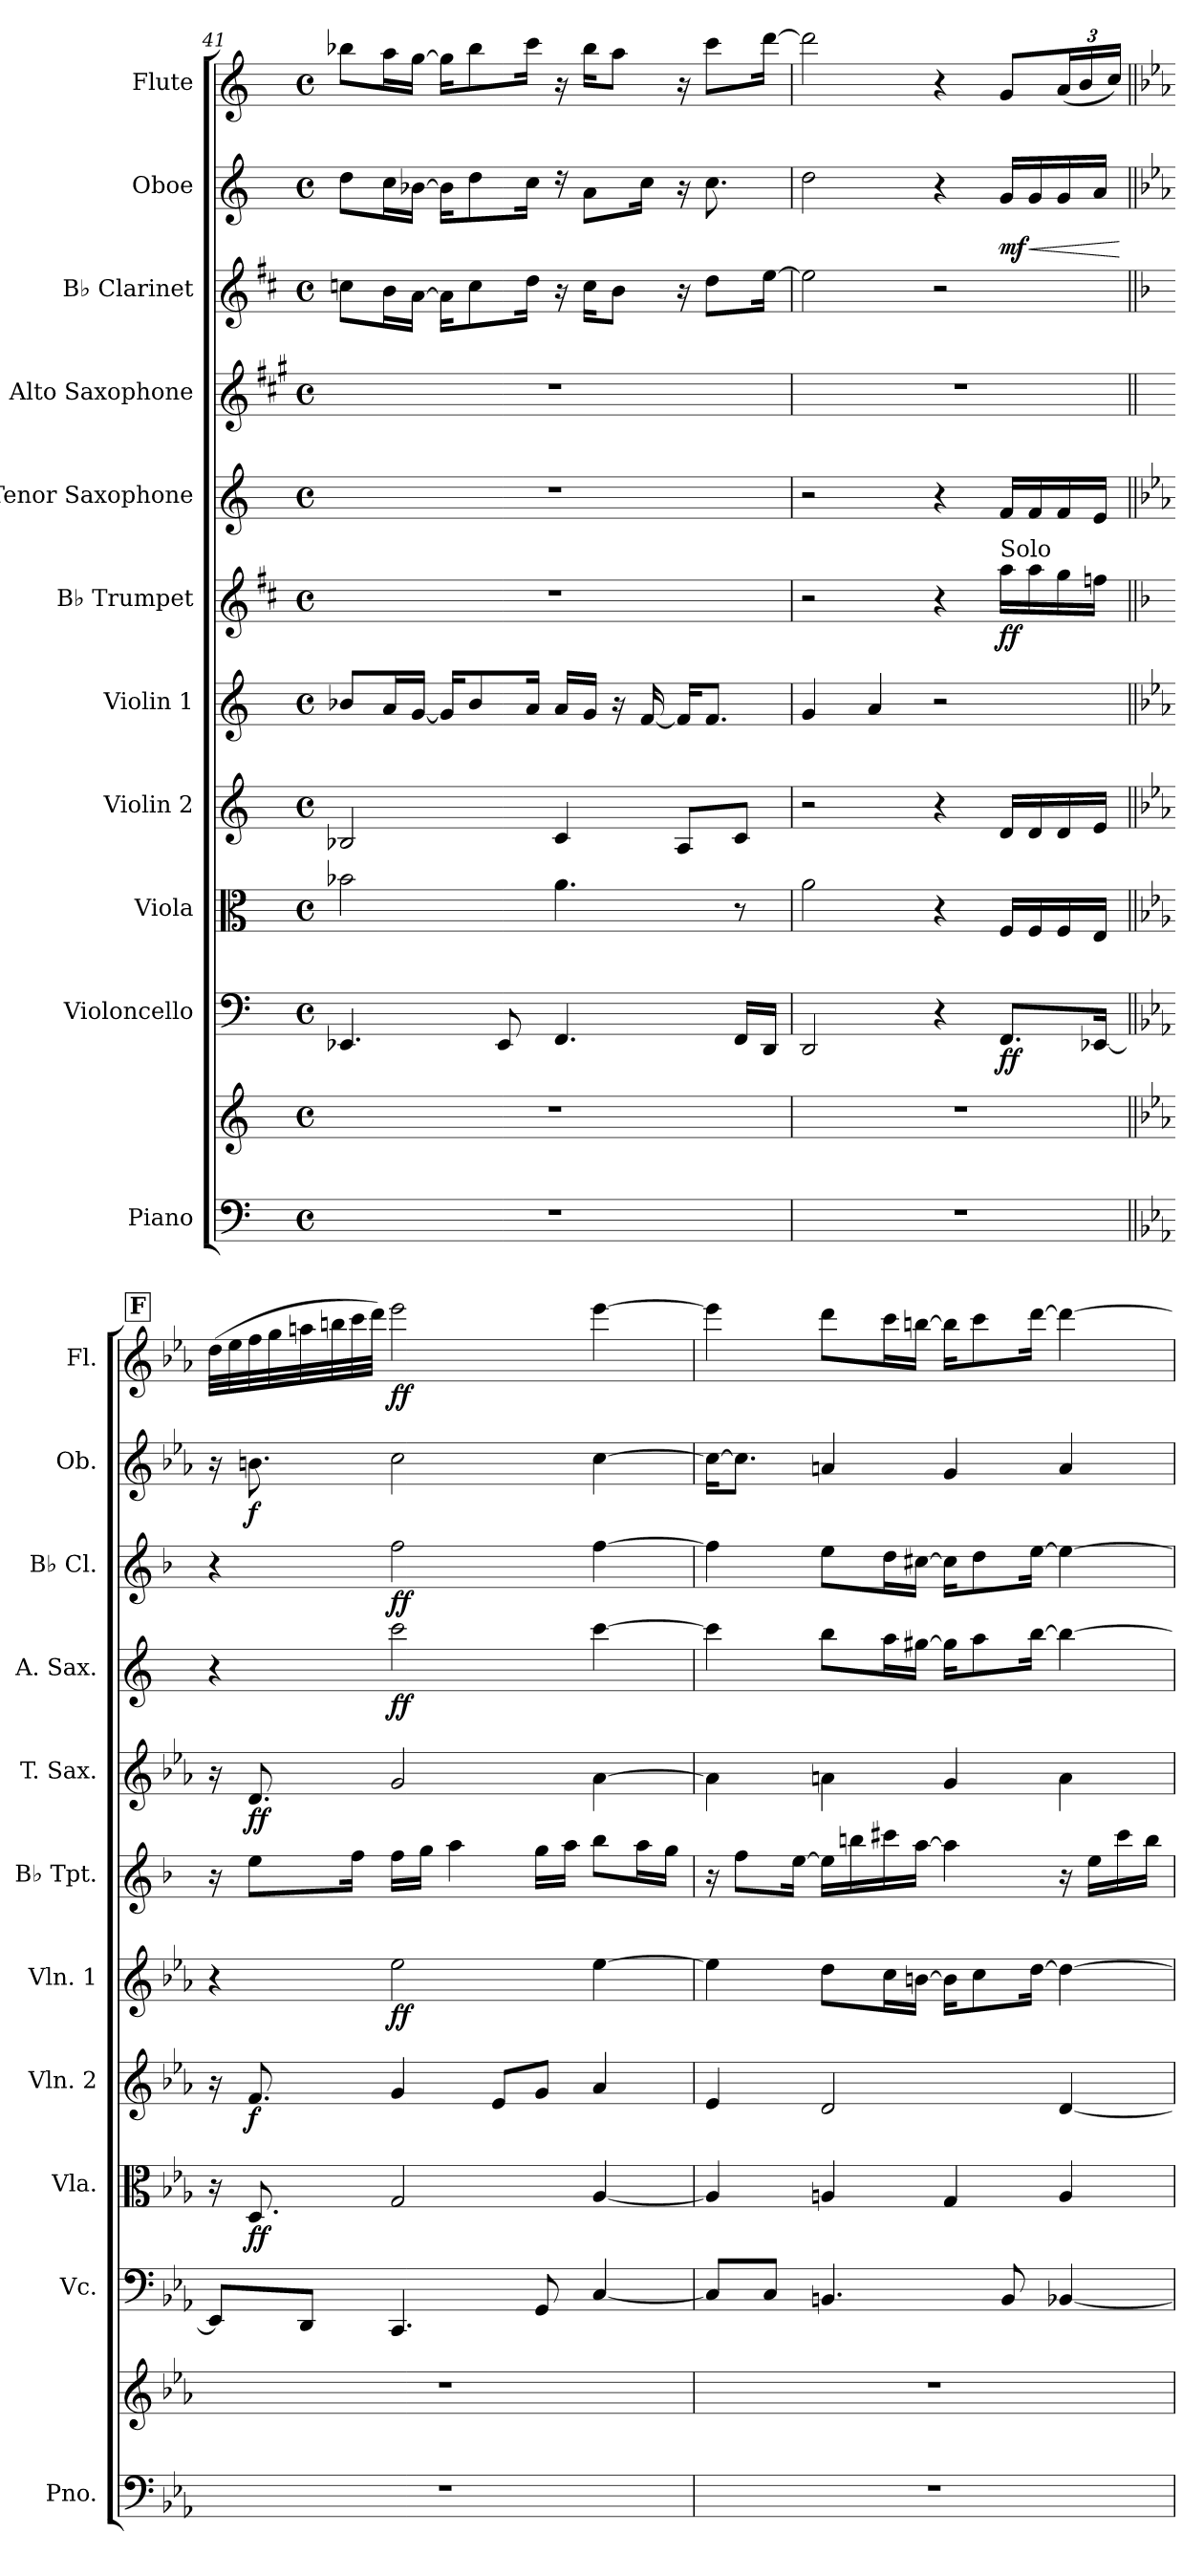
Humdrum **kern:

**kern	**kern	**kern	**dynam	**kern	**dynam	**kern	**dynam	**kern	**dynam	**kern	**dynam	**kern	**dynam	**kern	**dynam	**kern	**dynam	**kern	**dynam	**kern	**dynam
*part11	*part11	*part10	*part10	*part9	*part9	*part8	*part8	*part7	*part7	*part6	*part6	*part5	*part5	*part4	*part4	*part3	*part3	*part2	*part2	*part1	*part1
*staff12	*staff11	*staff10	*staff10	*staff9	*staff9	*staff8	*staff8	*staff7	*staff7	*staff6	*staff6	*staff5	*staff5	*staff4	*staff4	*staff3	*staff3	*staff2	*staff2	*staff1	*staff1
*I"Piano	*	*I"Violoncello	*	*I"Viola	*	*I"Violin 2	*	*I"Violin 1	*	*I"B♭ Trumpet	*	*I"Tenor Saxophone	*	*I"Alto Saxophone	*	*I"B♭ Clarinet	*	*I"Oboe	*	*I"Flute	*
*I'Pno.	*	*I'Vc.	*	*I'Vla.	*	*I'Vln. 2	*	*I'Vln. 1	*	*I'B♭ Tpt.	*	*I'T. Sax.	*	*I'A. Sax.	*	*I'B♭ Cl.	*	*I'Ob.	*	*I'Fl.	*
!!LO:PB:g=z
*clefF4	*clefG2	*clefF4	*	*clefC3	*	*clefG2	*	*clefG2	*	*clefG2	*	*clefG2	*	*clefG2	*	*clefG2	*	*clefG2	*	*clefG2	*
*	*	*	*	*	*	*	*	*	*	*ITrd1c2	*	*ITrd8c14	*	*ITrd5c9	*	*ITrd1c2	*	*	*	*	*
*k[]	*k[]	*k[]	*	*k[]	*	*k[]	*	*k[]	*	*k[]	*	*k[]	*	*k[]	*	*k[]	*	*k[]	*	*k[]	*
*M4/4	*M4/4	*M4/4	*	*M4/4	*	*M4/4	*	*M4/4	*	*M4/4	*	*M4/4	*	*M4/4	*	*M4/4	*	*M4/4	*	*M4/4	*
*met(c)	*met(c)	*met(c)	*	*met(c)	*	*met(c)	*	*met(c)	*	*met(c)	*	*met(c)	*	*met(c)	*	*met(c)	*	*met(c)	*	*met(c)	*
=41	=41	=41	=41	=41	=41	=41	=41	=41	=41	=41	=41	=41	=41	=41	=41	=41	=41	=41	=41	=41	=41
1r	1r	4.EE-X/	.	2b-X\	.	2B-X/	.	8b-X/L	.	1r	.	1r	.	1r	.	8b-X\L	.	8dd\L	.	8bb-X\L	.
.	.	.	.	.	.	.	.	16a/L	.	.	.	.	.	.	.	16a\L	.	16cc\L	.	16aa\L	.
.	.	.	.	.	.	.	.	[16g/JJ	.	.	.	.	.	.	.	[16g\JJ	.	[16b-X\JJ	.	[16gg\JJ	.
.	.	.	.	.	.	.	.	16g/KL]	.	.	.	.	.	.	.	16g\KL]	.	16b-\KL]	.	16gg\KL]	.
.	.	.	.	.	.	.	.	8b-/	.	.	.	.	.	.	.	8b-\	.	8dd\	.	8bb-\	.
.	.	8EE-/	.	.	.	.	.	.	.	.	.	.	.	.	.	.	.	.	.	.	.
.	.	.	.	.	.	.	.	16a/Jk	.	.	.	.	.	.	.	16cc\Jk	.	16cc\Jk	.	16ccc\Jk	.
.	.	4.FF/	.	4.a\	.	4c/	.	16a/LL	.	.	.	.	.	.	.	16r	.	16rdd	.	16r	.
.	.	.	.	.	.	.	.	16g/JJ	.	.	.	.	.	.	.	16b-\KL	.	8a\L	.	16bb-\KL	.
.	.	.	.	.	.	.	.	16r	.	.	.	.	.	.	.	8a\J	.	.	.	8aa\J	.
.	.	.	.	.	.	.	.	[16f/	.	.	.	.	.	.	.	.	.	16cc\Jk	.	.	.
.	.	.	.	.	.	8A/L	.	16f/KL]	.	.	.	.	.	.	.	16r	.	16r	.	16r	.
.	.	.	.	.	.	.	.	8.f/J	.	.	.	.	.	.	.	8cc\L	.	8.cc\	.	8ccc\L	.
.	.	16FF/LL	.	8r	.	8c/J	.	.	.	.	.	.	.	.	.	.	.	.	.	.	.
.	.	16DD/JJ	.	.	.	.	.	.	.	.	.	.	.	.	.	[16dd\Jk	.	.	.	[16ddd\Jk	.
=42	=42	=42	=42	=42	=42	=42	=42	=42	=42	=42	=42	=42	=42	=42	=42	=42	=42	=42	=42	=42	=42
1r	1r	2DD/	.	2a\	.	2r	.	4g/	.	2r	.	2r	.	1r	.	2dd\]	.	2dd\	.	2ddd\]	.
.	.	.	.	.	.	.	.	4a/	.	.	.	.	.	.	.	.	.	.	.	.	.
.	.	4r	.	4r	.	4r	.	2r	.	4r	.	4r	.	.	.	2r	.	4r	.	4r	.
!	!	!	!	!	!	!	!	!	!	!LO:TX:a:t=Solo	!	!	!	!	!	!	!	!	!	!	!
!	!	!	!LO:DY:b	!	!	!	!	!	!	!	!LO:DY:b	!	!	!	!	!	!	!	!LO:DY:b	!	!
.	.	8.FF/L	ff	16F/LL	.	16d/LL	.	.	.	16gg\LL	ff	16F/LL	.	.	.	.	.	16g/LL	mf	8g/L	.
!	!	!	!	!	!	!	!	!	!	!	!	!	!	!	!	!	!	!	!LO:HP:b	!	!
.	.	.	.	16F/	.	16d/	.	.	.	16gg\	.	16F/	.	.	.	.	.	16g/	<	.	.
*	*	*	*	*	*	*	*	*	*	*	*	*	*	*	*	*	*	*	*	*Xbrackettup	*
.	.	.	.	16F/	.	16d/	.	.	.	16ff\	.	16F/	.	.	.	.	.	16g/	.	(24a/L	.
.	.	.	.	.	.	.	.	.	.	.	.	.	.	.	.	.	.	.	.	24b/	.
.	.	[16EE-X/Jk	.	16E/JJ	.	16e/JJ	.	.	.	16ee-X\JJ	.	16E/JJ	.	.	.	.	.	16a/JJ	.	.	.
.	.	.	.	.	.	.	.	.	.	.	.	.	.	.	.	.	.	.	.	24cc/JJ)	.
.	.	.	.	.	.	.	.	.	.	.	.	.	.	.	.	.	.	.	[	.	.
!!LO:PB:g=z
!!LO:REH:place=s1:a:B:fs=14:t=F
=43||	=43||	=43||	=43||	=43||	=43||	=43||	=43||	=43||	=43||	=43||	=43||	=43||	=43||	=43||	=43||	=43||	=43||	=43||	=43||	=43||	=43||
*k[b-e-a-]	*k[b-e-a-]	*k[b-e-a-]	*	*k[b-e-a-]	*	*k[b-e-a-]	*	*k[b-e-a-]	*	*k[b-e-a-]	*	*k[b-e-a-]	*	*k[b-e-a-]	*	*k[b-e-a-]	*	*k[b-e-a-]	*	*k[b-e-a-]	*
1r	1r	8EE-/L]	.	16r	.	16r	.	4r	.	16r	.	16r	.	4r	.	4r	.	16r	.	(32dd\LLL	.
.	.	.	.	.	.	.	.	.	.	.	.	.	.	.	.	.	.	.	.	32ee-\	.
!	!	!	!	!	!LO:DY:b	!	!LO:DY:b	!	!	!	!	!	!LO:DY:b	!	!	!	!	!	!LO:DY:b	!	!
.	.	.	.	8.D/	ff	8.f/	f	.	.	8dd\L	.	8.D/	ff	.	.	.	.	8.bn\	f	32ff\	.
.	.	.	.	.	.	.	.	.	.	.	.	.	.	.	.	.	.	.	.	32gg\	.
.	.	8DD/J	.	.	.	.	.	.	.	.	.	.	.	.	.	.	.	.	.	32aan\	.
.	.	.	.	.	.	.	.	.	.	.	.	.	.	.	.	.	.	.	.	32bbn\	.
.	.	.	.	.	.	.	.	.	.	16ee-\Jk	.	.	.	.	.	.	.	.	.	32ccc\	.
.	.	.	.	.	.	.	.	.	.	.	.	.	.	.	.	.	.	.	.	32ddd\JJJ)	.
!	!	!	!	!	!	!	!	!	!LO:DY:b	!	!	!	!	!	!LO:DY:b	!	!LO:DY:b	!	!	!	!LO:DY:b
.	.	4.CC/	.	2G/	.	4g/	.	2ee-\	ff	16ee-\LL	.	2G/	.	2ee-\	ff	2ee-\	ff	2cc\	.	2eee-\	ff
.	.	.	.	.	.	.	.	.	.	16ff\JJ	.	.	.	.	.	.	.	.	.	.	.
.	.	.	.	.	.	.	.	.	.	4gg\	.	.	.	.	.	.	.	.	.	.	.
.	.	.	.	.	.	8e-/L	.	.	.	.	.	.	.	.	.	.	.	.	.	.	.
.	.	8GG/	.	.	.	8g/J	.	.	.	16ff\LL	.	.	.	.	.	.	.	.	.	.	.
.	.	.	.	.	.	.	.	.	.	16gg\JJ	.	.	.	.	.	.	.	.	.	.	.
.	.	[4C/	.	[4A-/	.	4a-/	.	[4ee-\	.	8aa-\L	.	[4A-\	.	[4ee-\	.	[4ee-\	.	[4cc\	.	[4eee-\	.
.	.	.	.	.	.	.	.	.	.	16gg\L	.	.	.	.	.	.	.	.	.	.	.
.	.	.	.	.	.	.	.	.	.	16ff\JJ	.	.	.	.	.	.	.	.	.	.	.
=44	=44	=44	=44	=44	=44	=44	=44	=44	=44	=44	=44	=44	=44	=44	=44	=44	=44	=44	=44	=44	=44
1r	1r	8C/L]	.	4A-/]	.	4e-/	.	4ee-\]	.	16r	.	4A-\]	.	4ee-\]	.	4ee-\]	.	16cc\KL_	.	4eee-\]	.
.	.	.	.	.	.	.	.	.	.	8ee-\L	.	.	.	.	.	.	.	8.cc\J]	.	.	.
.	.	8C/J	.	.	.	.	.	.	.	.	.	.	.	.	.	.	.	.	.	.	.
.	.	.	.	.	.	.	.	.	.	[16dd\Jk	.	.	.	.	.	.	.	.	.	.	.
.	.	4.BBn/	.	4An/	.	2d/	.	8dd\L	.	16dd\LL]	.	4An\	.	8dd\L	.	8dd\L	.	4an/	.	8ddd\L	.
.	.	.	.	.	.	.	.	.	.	16aan\	.	.	.	.	.	.	.	.	.	.	.
.	.	.	.	.	.	.	.	16cc\L	.	16bbn\	.	.	.	16cc\L	.	16cc\L	.	.	.	16ccc\L	.
.	.	.	.	.	.	.	.	[16bn\JJ	.	[16gg\JJ	.	.	.	[16bn\JJ	.	[16bn\JJ	.	.	.	[16bbn\JJ	.
.	.	.	.	4G/	.	.	.	16b\KL]	.	4gg\]	.	4G/	.	16b\KL]	.	16b\KL]	.	4g/	.	16bb\KL]	.
.	.	.	.	.	.	.	.	8cc\	.	.	.	.	.	8cc\	.	8cc\	.	.	.	8ccc\	.
.	.	8BB/	.	.	.	.	.	.	.	.	.	.	.	.	.	.	.	.	.	.	.
.	.	.	.	.	.	.	.	[16dd\Jk	.	.	.	.	.	[16dd\Jk	.	[16dd\Jk	.	.	.	[16ddd\Jk	.
.	.	[4BB-X/	.	4A/	.	[4d/	.	4dd\_	.	16r	.	4A\	.	4dd\_	.	4dd\_	.	4a/	.	4ddd\_	.
.	.	.	.	.	.	.	.	.	.	16dd\LL	.	.	.	.	.	.	.	.	.	.	.
.	.	.	.	.	.	.	.	.	.	16bb\	.	.	.	.	.	.	.	.	.	.	.
.	.	.	.	.	.	.	.	.	.	16aa\JJ	.	.	.	.	.	.	.	.	.	.	.
=	=	=	=	=	=	=	=	=	=	=	=	=	=	=	=	=	=	=	=	=	=
*-	*-	*-	*-	*-	*-	*-	*-	*-	*-	*-	*-	*-	*-	*-	*-	*-	*-	*-	*-	*-	*-
